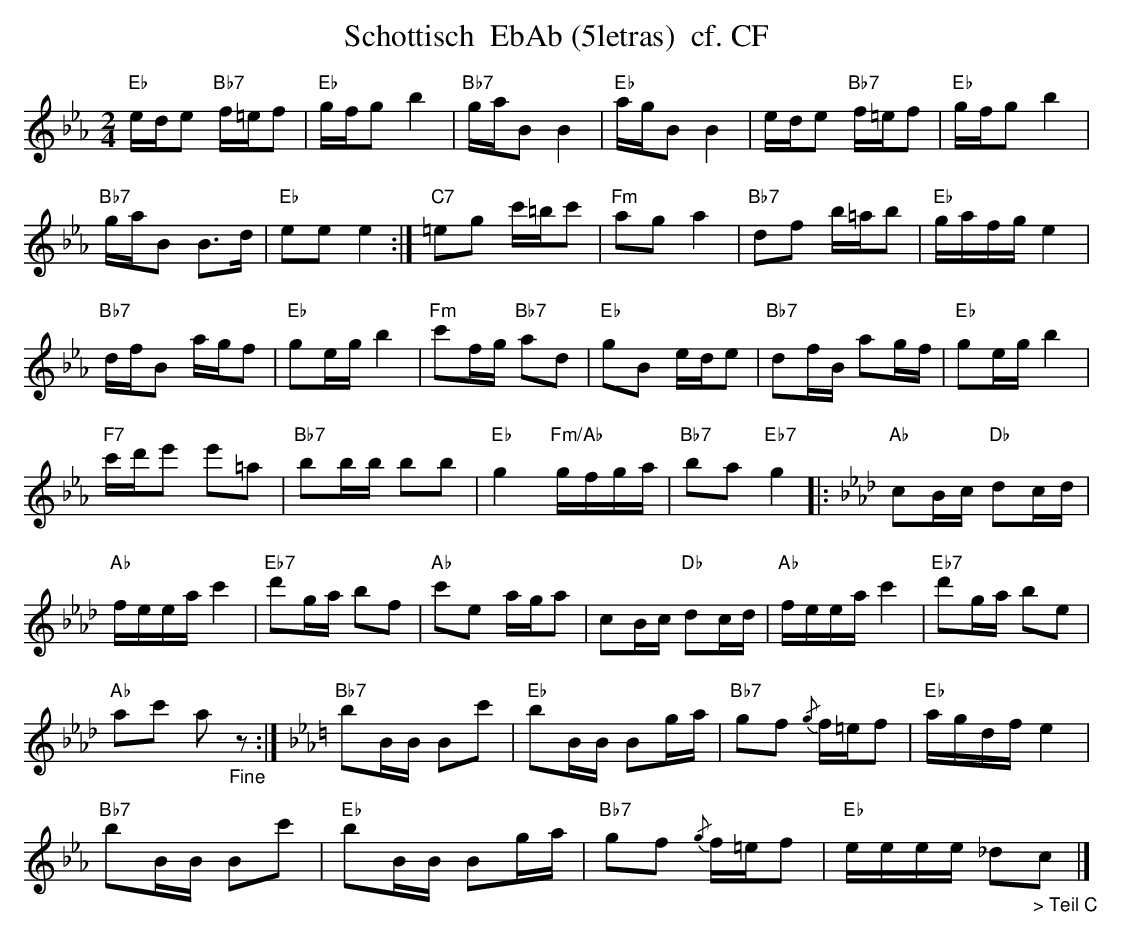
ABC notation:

X:1
T:Schottisch  EbAb (5letras)  cf. CF
M:2/4
L:1/16
K:Ebmaj%%MIDI gchordon
"Eb"ede2 "Bb7"f=ef2 | "Eb"gfg2b4 | "Bb7"gaB2B4 | "Eb"agB2 B4 | ede2 "Bb7"f=ef2 | "Eb"gfg2b4 |
"Bb7"gaB2 B3d | "Eb"e2e2e4 :| "C7"=e2g2 c'=bc'2 | "Fm"a2g2a4 | "Bb7"d2f2 b=ab2 | "Eb"gafge4 |
"Bb7"dfB2 agf2 | "Eb"g2egb4 | "Fm"c'2fg "Bb7"a2d2 | "Eb"g2B2 ede2 | "Bb7"d2fB a2gf | "Eb"g2egb4 |
"F7"c'd'e'2 e'2=a2 | "Bb7"b2bb b2b2 | "Eb"g4 "Fm/Ab"gfga | "Bb7"b2a2"Eb7"g4 |: [K:Abmaj] "Ab"c2Bc "Db"d2cd |
"Ab"feeac'4 | "Eb7"d'2ga b2f2 | "Ab"c'2e2 aga2 | c2Bc "Db"d2cd | "Ab"feeac'4 | "Eb7"d'2ga b2e2 |
"Ab"a2c'2 a2"_Fine"z2 :| [K:Ebmaj] "Bb7"b2BB B2c'2 | "Eb"b2BB B2ga | "Bb7"g2f2 {/g}f=ef2 | "Eb"agdfe4 |
"Bb7"b2BB B2c'2 | "Eb"b2BB B2ga | "Bb7"g2f2 {/g}f=ef2 | "Eb"eeee _d2"_> Teil C"c2 |]
